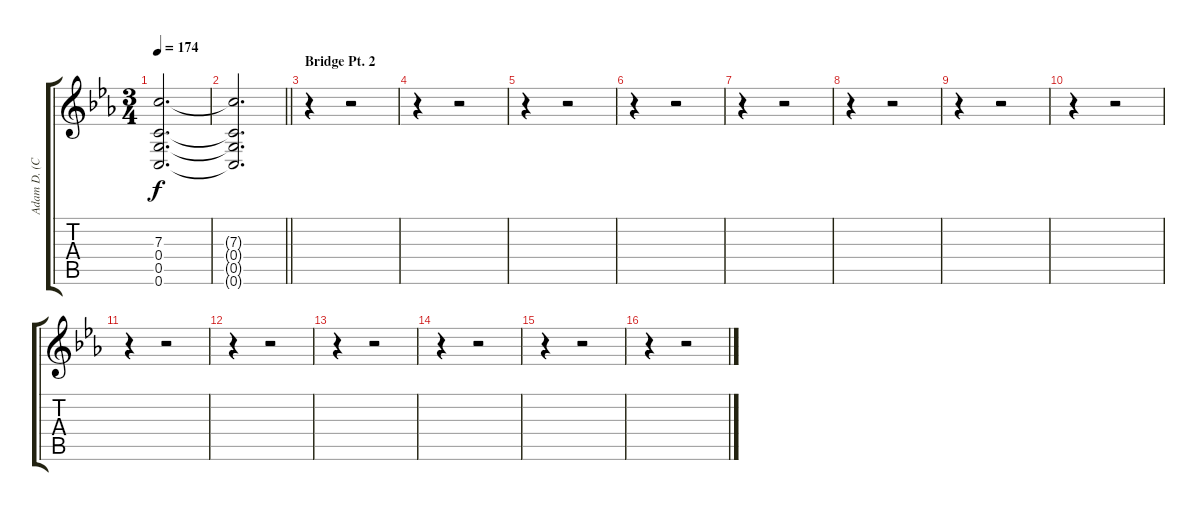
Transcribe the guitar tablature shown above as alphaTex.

\track ("Adam D. (Clean)" "Adam D. (C") {instrument electricguitarclean}
\staff {score tabs}
\tuning (D4 A3 F3 C3 G2 C2) {hide}
\ts (3 4)
\tempo 174
\clef g2
\ks cminor
(7.3{t} 0.4{t} 0.5{t} 0.6{t}).2{d dy f} |
\barLineRight lightlight
(7.3{t} 0.4{t} 0.5{t} 0.6{t}).2{d} |
\section ("" "Bridge Pt. 2")
r.4 r.2 |
r.4 r.2 |
r.4 r.2 |
r.4 r.2 |
r.4 r.2 |
r.4 r.2 |
r.4 r.2 |
r.4 r.2 |
r.4 r.2 |
r.4 r.2 |
r.4 r.2 |
r.4 r.2 |
r.4 r.2 |
r.4 r.2
